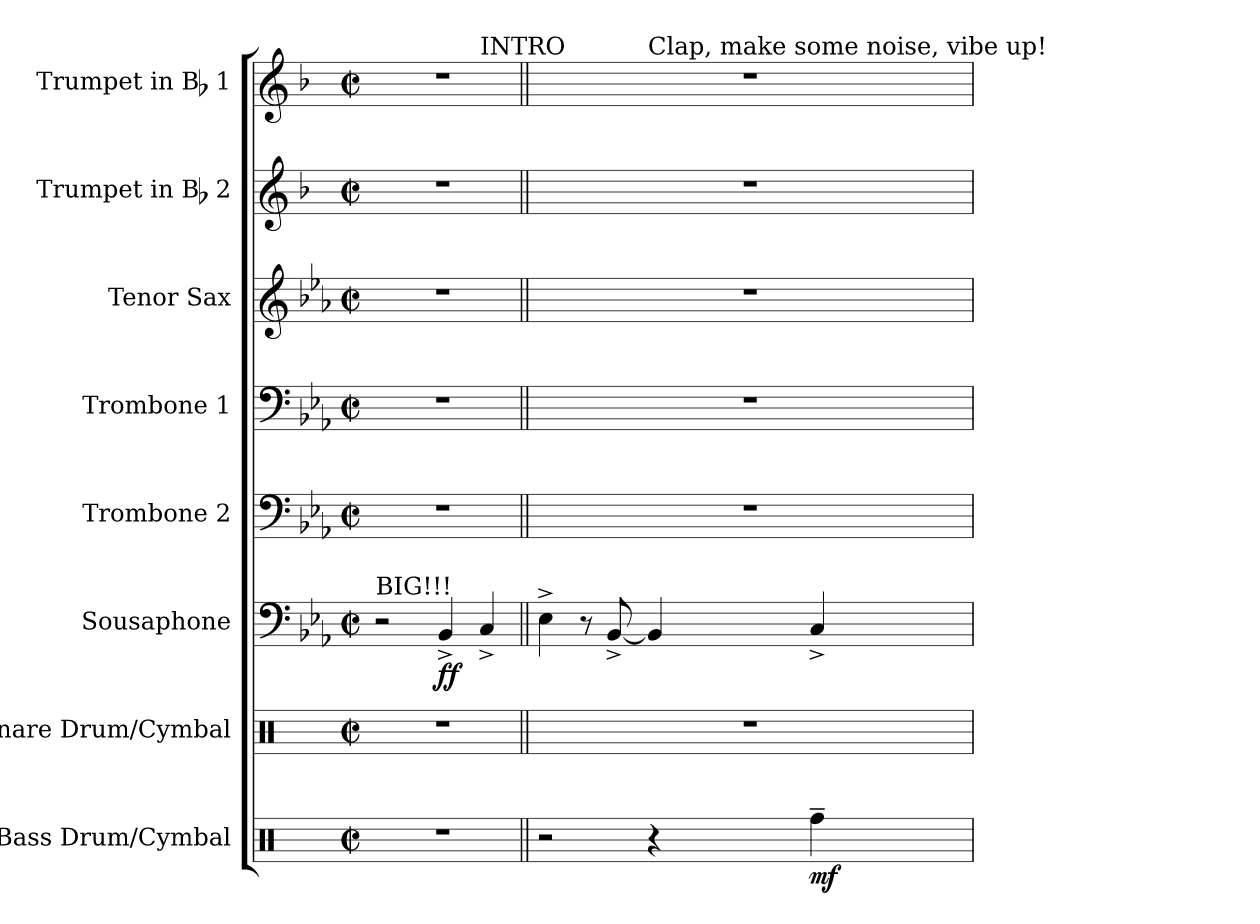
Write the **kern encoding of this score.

**kern	**dynam	**kern	**kern	**dynam	**kern	**kern	**kern	**kern	**kern
*part8	*part8	*part7	*part6	*part6	*part5	*part4	*part3	*part2	*part1
*staff8	*staff8	*staff7	*staff6	*staff6	*staff5	*staff4	*staff3	*staff2	*staff1
*I"Bass Drum/Cymbal	*	*I"Snare Drum/Cymbal	*I"Sousaphone	*	*I"Trombone 2	*I"Trombone 1	*I"Tenor Sax	*I"Trumpet in Bb 2	*I"Trumpet in Bb 1
*I'B.D./Cym	*	*I'S.D./Cym	*	*	*I'Tbn. 2	*I'Tbn. 1	*I'T. Sx.	*	*
!!LO:PB:g=z
*clefX	*	*clefX	*clefF4	*	*clefF4	*clefF4	*clefG2	*clefG2	*clefG2
*	*	*	*	*	*	*	*ITrd8c14	*ITrd1c2	*ITrd1c2
*k[]	*	*k[]	*k[b-e-a-]	*	*k[b-e-a-]	*k[b-e-a-]	*k[b-e-a-]	*k[b-e-a-]	*k[b-e-a-]
*C:	*	*C:	*E-:	*	*E-:	*E-:	*E-:	*E-:	*E-:
*M2/2	*	*M2/2	*M2/2	*	*M2/2	*M2/2	*M2/2	*M2/2	*M2/2
*met(c|)	*	*met(c|)	*met(c|)	*	*met(c|)	*met(c|)	*met(c|)	*met(c|)	*met(c|)
*MM216	*	*MM216	*MM216	*	*MM216	*MM216	*MM216	*MM216	*MM216
=1	=1	=1	=1	=1	=1	=1	=1	=1	=1
!	!	!	!LO:TX:a:t=BIG!!!	!	!	!	!	!	!
*	*	*	*	*	*	*	*	*	*^
1r	.	1r	2r	.	1r	1r	1r	1r	1r	2.ryy
.	.	.	4BB-^i/	ff	.	.	.	.	.	.
!	!	!	!	!	!	!	!	!	!	!LO:TX:a:t=INTRO
.	.	.	4C^i/	.	.	.	.	.	.	4ryy
=2||	=2||	=2||	=2||	=2||	=2||	=2||	=2||	=2||	=2||	=2||
2r	.	1r	4E-^i\	.	1r	1r	1r	1r	1r	2ryy
.	.	.	8r	.	.	.	.	.	.	.
.	.	.	[<8BB-^i/	.	.	.	.	.	.	.
!	!	!	!	!	!	!	!	!	!	!LO:TX:a:t=Clap, make some noise, vibe up!
4r	.	.	4BB-i/]	.	.	.	.	.	.	2ryy
4Rff~i\	mf	.	4C^i/	.	.	.	.	.	.	.
*	*	*	*	*	*	*	*	*	*v	*v
=	=	=	=	=	=	=	=	=	=
*-	*-	*-	*-	*-	*-	*-	*-	*-	*-
